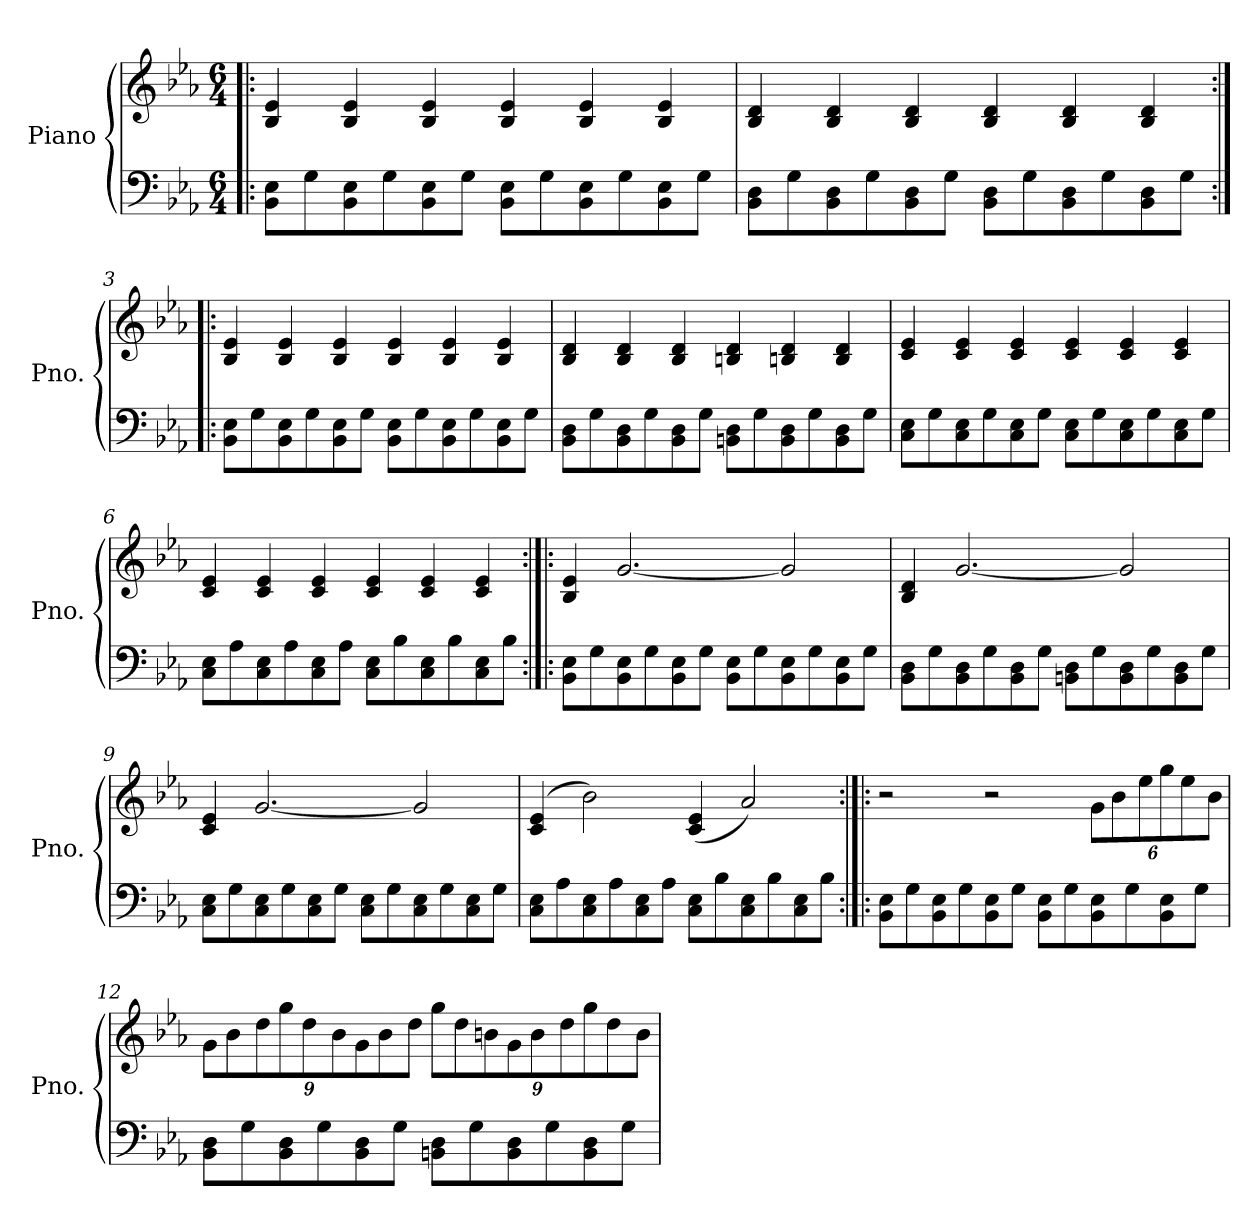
**kern	**kern
*part1	*part1
*staff2	*staff1
*I"Piano	*
*I'Pno.	*
*clefF4	*clefG2
*k[b-e-a-]	*k[b-e-a-]
*M6/4	*M6/4
*MM140	*MM140
=1!|:	=1!|:
8BB-\ 8E-\L	4B-/ 4e-/
8G\	.
8BB-\ 8E-\	4B-/ 4e-/
8G\	.
8BB-\ 8E-\	4B-/ 4e-/
8G\J	.
8BB-\ 8E-\L	4B-/ 4e-/
8G\	.
8BB-\ 8E-\	4B-/ 4e-/
8G\	.
8BB-\ 8E-\	4B-/ 4e-/
8G\J	.
=2	=2
8BB-\ 8D\L	4B-/ 4d/
8G\	.
8BB-\ 8D\	4B-/ 4d/
8G\	.
8BB-\ 8D\	4B-/ 4d/
8G\J	.
8BB-\ 8D\L	4B-/ 4d/
8G\	.
8BB-\ 8D\	4B-/ 4d/
8G\	.
8BB-\ 8D\	4B-/ 4d/
8G\J	.
=3:|!|:	=3:|!|:
8BB-\ 8E-\L	4B-/ 4e-/
8G\	.
8BB-\ 8E-\	4B-/ 4e-/
8G\	.
8BB-\ 8E-\	4B-/ 4e-/
8G\J	.
8BB-\ 8E-\L	4B-/ 4e-/
8G\	.
8BB-\ 8E-\	4B-/ 4e-/
8G\	.
8BB-\ 8E-\	4B-/ 4e-/
8G\J	.
!!LO:LB:g=z
=4	=4
8BB-\ 8D\L	4B-/ 4d/
8G\	.
8BB-\ 8D\	4B-/ 4d/
8G\	.
8BB-\ 8D\	4B-/ 4d/
8G\J	.
8BBn\ 8D\L	4Bn/ 4d/
8G\	.
8BB\ 8D\	4Bn/ 4d/
8G\	.
8BB\ 8D\	4B/ 4d/
8G\J	.
=5	=5
8C\ 8E-\L	4c/ 4e-/
8G\	.
8C\ 8E-\	4c/ 4e-/
8G\	.
8C\ 8E-\	4c/ 4e-/
8G\J	.
8C\ 8E-\L	4c/ 4e-/
8G\	.
8C\ 8E-\	4c/ 4e-/
8G\	.
8C\ 8E-\	4c/ 4e-/
8G\J	.
=6	=6
8C\ 8E-\L	4c/ 4e-/
8A-\	.
8C\ 8E-\	4c/ 4e-/
8A-\	.
8C\ 8E-\	4c/ 4e-/
8A-\J	.
8C\ 8E-\L	4c/ 4e-/
8B-\	.
8C\ 8E-\	4c/ 4e-/
8B-\	.
8C\ 8E-\	4c/ 4e-/
8B-\J	.
!!LO:LB:g=z
=7:|!|:	=7:|!|:
8BB-\ 8E-\L	4B-/ 4e-/
8G\	.
8BB-\ 8E-\	[2.g/
8G\	.
8BB-\ 8E-\	.
8G\J	.
8BB-\ 8E-\L	.
8G\	.
8BB-\ 8E-\	2g/]
8G\	.
8BB-\ 8E-\	.
8G\J	.
=8	=8
8BB-\ 8D\L	4B-/ 4d/
8G\	.
8BB-\ 8D\	[2.g/
8G\	.
8BB-\ 8D\	.
8G\J	.
8BBn\ 8D\L	.
8G\	.
8BB\ 8D\	2g/]
8G\	.
8BB\ 8D\	.
8G\J	.
=9	=9
8C\ 8E-\L	4c/ 4e-/
8G\	.
8C\ 8E-\	[2.g/
8G\	.
8C\ 8E-\	.
8G\J	.
8C\ 8E-\L	.
8G\	.
8C\ 8E-\	2g/]
8G\	.
8C\ 8E-\	.
8G\J	.
!!LO:LB:g=z
=10	=10
8C\ 8E-\L	(4c/ 4e-/
8A-\	.
8C\ 8E-\	2b-\)
8A-\	.
8C\ 8E-\	.
8A-\J	.
8C\ 8E-\L	(4c/ 4e-/
8B-\	.
8C\ 8E-\	2a-/)
8B-\	.
8C\ 8E-\	.
8B-\J	.
=11:|!|:	=11:|!|:
8BB-\ 8E-\L	2r
8G\	.
8BB-\ 8E-\	.
8G\	.
8BB-\ 8E-\	2r
8G\J	.
8BB-\ 8E-\L	.
8G\	.
*	*Xbrackettup
8BB-\ 8E-\	12g\L
.	12b-\
8G\	.
.	12ee-\
8BB-\ 8E-\	12gg\
.	12ee-\
8G\J	.
.	12b-\J
=12	=12
8BB-\ 8D\L	12g\L
.	12b-\
8G\	.
.	12dd\
8BB-\ 8D\	12gg\
.	12dd\
8G\	.
.	12b-\
8BB-\ 8D\	12g\
.	12b-\
8G\J	.
.	12dd\J
8BBn\ 8D\L	12gg\L
.	12dd\
8G\	.
.	12bn\
8BB\ 8D\	12g\
.	12b\
8G\	.
.	12dd\
8BB\ 8D\	12gg\
.	12dd\
8G\J	.
.	12b\J
=	=
*-	*-
